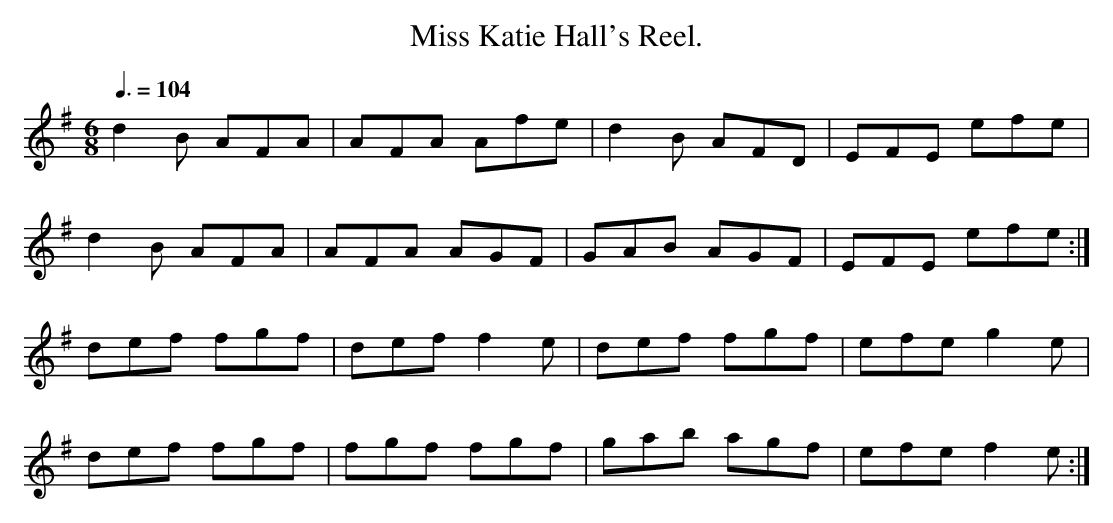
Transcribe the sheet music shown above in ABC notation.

X:1
T:Miss Katie Hall's Reel.
M:6/8
L:1/8
Q:3/8=104
K:D mixolydian
d2B AFA|AFA Afe|d2B AFD|EFE efe |
d2B AFA|AFA AGF|GAB AGF|EFE efe:|
def fgf|def f2e|def fgf|efe g2e |
def fgf|fgf fgf|gab agf|efe f2e:|
